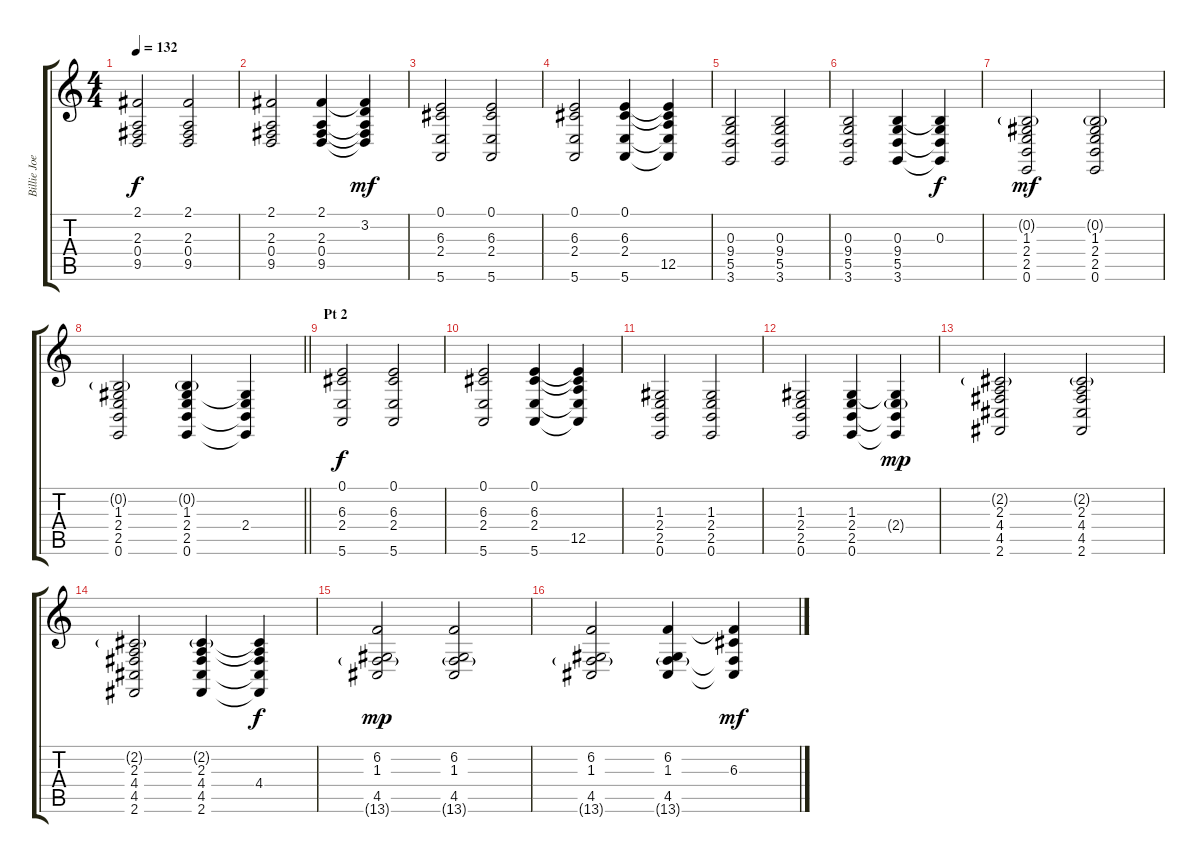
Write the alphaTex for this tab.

\track ("Billie Joe Armstrong [Piano]" "Billie Joe") {instrument brightacousticpiano}
\staff {score tabs}
\tuning (E4 B3 G3 D3 A2 E2) {hide}
\ts (4 4)
\tempo 132
\clef g2
\ks c
(2.1 2.3 0.4 9.5).2{dy f} (2.1 2.3 0.4 9.5).2 |
(2.1 2.3 0.4 9.5).2 (2.1 2.3 0.4 9.5).4 (2.1{t} 3.2 2.3{t} 0.4{t} 9.5{t}).4{dy mf} |
(0.1 6.3 2.4 5.6).2 (0.1 6.3 2.4 5.6).2 |
(0.1 6.3 2.4 5.6).2 (0.1 6.3 2.4 5.6).4 (0.1{t} 6.3{t} 2.4{t} 12.5 5.6{t}).4 |
(0.3 9.4 5.5 3.6).2 (0.3 9.4 5.5 3.6).2 |
(0.3 9.4 5.5 3.6).2 (0.3 9.4 5.5 3.6).4 (0.3 9.4{t} 5.5{t} 3.6{t}).4{dy f} |
(0.2{g} 1.3 2.4 2.5 0.6).2{dy mf} (0.2{g} 1.3 2.4 2.5 0.6).2 |
\barLineRight lightlight
(0.2{g} 1.3 2.4 2.5 0.6).2 (0.2{g} 1.3 2.4 2.5 0.6).4 (1.3{t} 2.4 2.5{t} 0.6{t}).4 |
\section ("" "Pt 2")
(0.1 6.3 2.4 5.6).2{dy f} (0.1 6.3 2.4 5.6).2 |
(0.1 6.3 2.4 5.6).2 (0.1 6.3 2.4 5.6).4 (0.1{t} 6.3{t} 2.4{t} 12.5 5.6{t}).4 |
(1.3 2.4 2.5 0.6).2 (1.3 2.4 2.5 0.6).2 |
(1.3 2.4 2.5 0.6).2 (1.3 2.4 2.5 0.6).4 (1.3{t} 2.4{g} 2.5{t} 0.6{t}).4{dy mp} |
(2.2{g} 2.3 4.4 4.5 2.6).2 (2.2{g} 2.3 4.4 4.5 2.6).2 |
(2.2{g} 2.3 4.4 4.5 2.6).2 (2.2{g} 2.3 4.4 4.5 2.6).4 (2.2{t} 2.3{t} 4.4 4.5{t} 2.6{t}).4{dy f} |
(6.2 1.3 4.5 13.6{g}).2{dy mp} (6.2 1.3 4.5 13.6{g}).2 |
(6.2 1.3 4.5 13.6{g}).2 (6.2 1.3 4.5 13.6{g}).4 (6.2{t} 6.3 4.5{t} 13.6{t}).4{dy mf}
